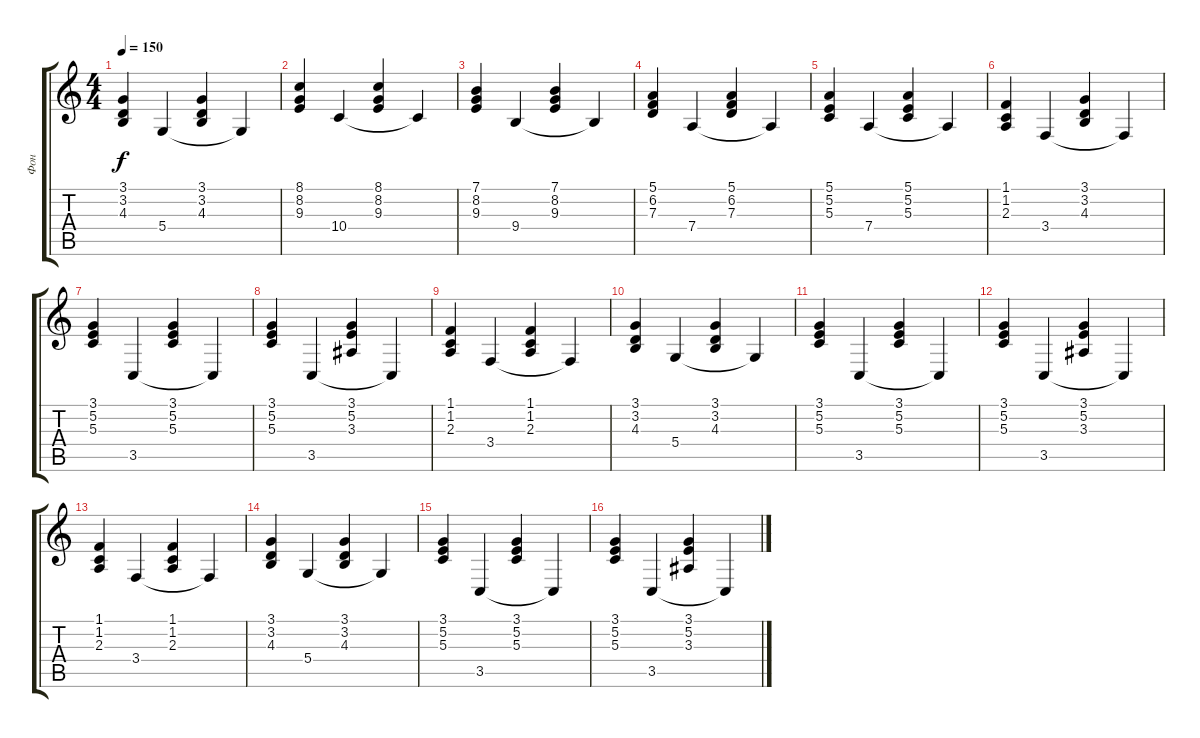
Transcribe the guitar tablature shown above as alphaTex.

\track ("Фон" "Фон") {instrument vibraphone}
\staff {score tabs}
\tuning (E4 B3 G3 D3 A2 E2) {hide}
\ts (4 4)
\tempo 150
\clef g2
\ks c
(3.1 3.2 4.3).4{dy f} 5.4.4 (3.1 3.2 4.3).4 5.4{t}.4 |
(8.1 8.2 9.3).4 10.4.4 (8.1 8.2 9.3).4 10.4{t}.4 |
(7.1 8.2 9.3).4 9.4.4 (7.1 8.2 9.3).4 9.4{t}.4 |
(5.1 6.2 7.3).4 7.4.4 (5.1 6.2 7.3).4 7.4{t}.4 |
(5.1 5.2 5.3).4 7.4.4 (5.1 5.2 5.3).4 7.4{t}.4 |
(1.1 1.2 2.3).4 3.4.4 (3.1 3.2 4.3).4 3.4{t}.4 |
(3.1 5.2 5.3).4 3.5.4 (3.1 5.2 5.3).4 3.5{t}.4 |
(3.1 5.2 5.3).4 3.5.4 (3.1 5.2 3.3).4 3.5{t}.4 |
(1.1 1.2 2.3).4 3.4.4 (1.1 1.2 2.3).4 3.4{t}.4 |
(3.1 3.2 4.3).4 5.4.4 (3.1 3.2 4.3).4 5.4{t}.4 |
(3.1 5.2 5.3).4 3.5.4 (3.1 5.2 5.3).4 3.5{t}.4 |
(3.1 5.2 5.3).4 3.5.4 (3.1 5.2 3.3).4 3.5{t}.4 |
(1.1 1.2 2.3).4 3.4.4 (1.1 1.2 2.3).4 3.4{t}.4 |
(3.1 3.2 4.3).4 5.4.4 (3.1 3.2 4.3).4 5.4{t}.4 |
(3.1 5.2 5.3).4 3.5.4 (3.1 5.2 5.3).4 3.5{t}.4 |
(3.1 5.2 5.3).4 3.5.4 (3.1 5.2 3.3).4 3.5{t}.4
